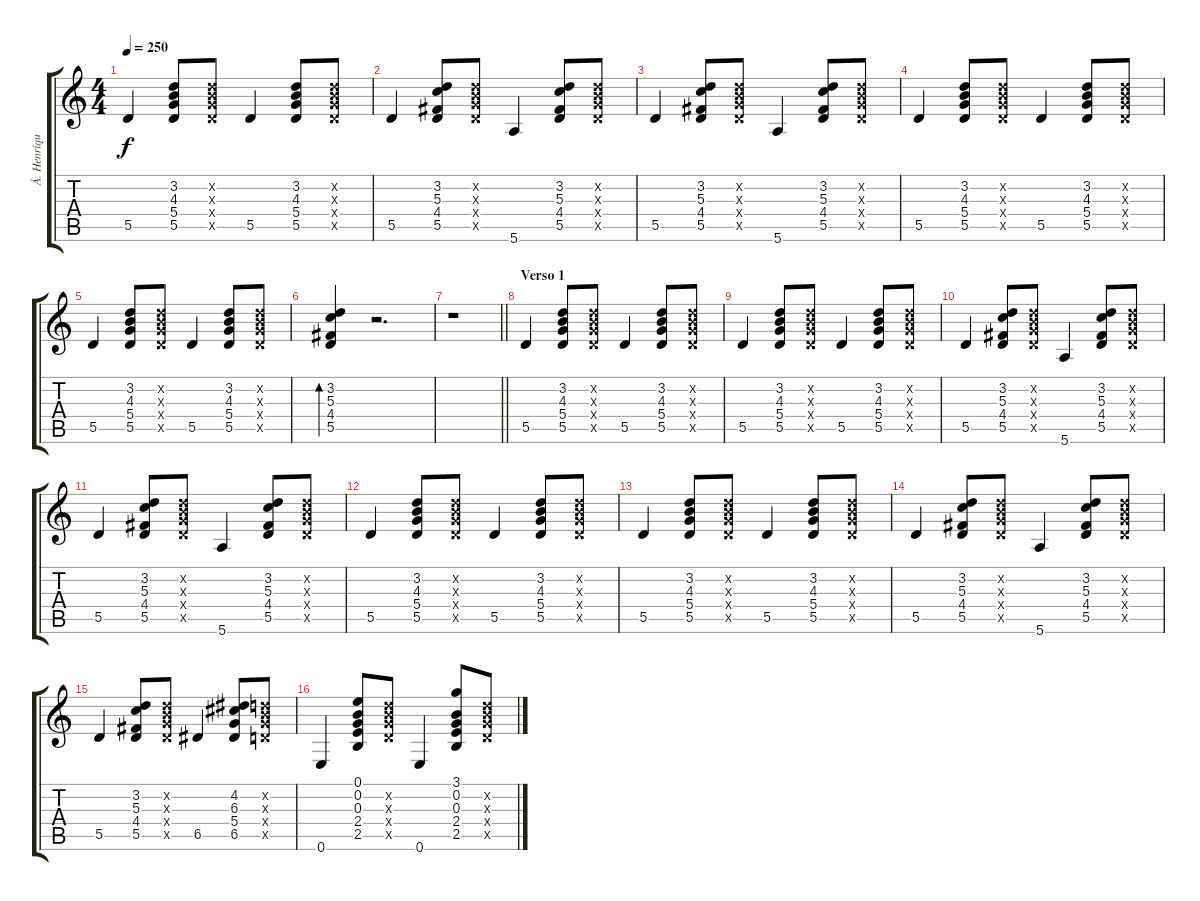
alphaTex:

\track ("Á. Henríquez [Gtr 2]" "Á. Henríqu") {instrument acousticguitarsteel}
\staff {score tabs}
\tuning (E4 B3 G3 D3 A2 E2) {hide}
\ts (4 4)
\tempo 250
\clef g2
\ks c
5.5.4{dy f} (3.2 4.3 5.4 5.5).8 (3.2{x} 4.3{x} 5.4{x} 5.5{x}).8 5.5.4 (3.2 4.3 5.4 5.5).8 (3.2{x} 4.3{x} 5.4{x} 5.5{x}).8 |
5.5.4 (3.2 5.3 4.4 5.5).8 (3.2{x} 4.3{x} 5.4{x} 5.5{x}).8 5.6.4 (3.2 5.3 4.4 5.5).8 (3.2{x} 4.3{x} 5.4{x} 5.5{x}).8 |
5.5.4 (3.2 5.3 4.4 5.5).8 (3.2{x} 4.3{x} 5.4{x} 5.5{x}).8 5.6.4 (3.2 5.3 4.4 5.5).8 (3.2{x} 4.3{x} 5.4{x} 5.5{x}).8 |
5.5.4 (3.2 4.3 5.4 5.5).8 (3.2{x} 4.3{x} 5.4{x} 5.5{x}).8 5.5.4 (3.2 4.3 5.4 5.5).8 (3.2{x} 4.3{x} 5.4{x} 5.5{x}).8 |
5.5.4 (3.2 4.3 5.4 5.5).8 (3.2{x} 4.3{x} 5.4{x} 5.5{x}).8 5.5.4 (3.2 4.3 5.4 5.5).8 (3.2{x} 4.3{x} 5.4{x} 5.5{x}).8 |
(3.2 5.3 4.4 5.5).4{bd 120} r.2{d} |
\barLineRight lightlight
r.1 |
\section ("" "Verso 1")
5.5.4 (3.2 4.3 5.4 5.5).8 (3.2{x} 4.3{x} 5.4{x} 5.5{x}).8 5.5.4 (3.2 4.3 5.4 5.5).8 (3.2{x} 4.3{x} 5.4{x} 5.5{x}).8 |
5.5.4 (3.2 4.3 5.4 5.5).8 (3.2{x} 4.3{x} 5.4{x} 5.5{x}).8 5.5.4 (3.2 4.3 5.4 5.5).8 (3.2{x} 4.3{x} 5.4{x} 5.5{x}).8 |
5.5.4 (3.2 5.3 4.4 5.5).8 (3.2{x} 4.3{x} 5.4{x} 5.5{x}).8 5.6.4 (3.2 5.3 4.4 5.5).8 (3.2{x} 4.3{x} 5.4{x} 5.5{x}).8 |
5.5.4 (3.2 5.3 4.4 5.5).8 (3.2{x} 4.3{x} 5.4{x} 5.5{x}).8 5.6.4 (3.2 5.3 4.4 5.5).8 (3.2{x} 4.3{x} 5.4{x} 5.5{x}).8 |
5.5.4 (3.2 4.3 5.4 5.5).8 (3.2{x} 4.3{x} 5.4{x} 5.5{x}).8 5.5.4 (3.2 4.3 5.4 5.5).8 (3.2{x} 4.3{x} 5.4{x} 5.5{x}).8 |
5.5.4 (3.2 4.3 5.4 5.5).8 (3.2{x} 4.3{x} 5.4{x} 5.5{x}).8 5.5.4 (3.2 4.3 5.4 5.5).8 (3.2{x} 4.3{x} 5.4{x} 5.5{x}).8 |
5.5.4 (3.2 5.3 4.4 5.5).8 (3.2{x} 4.3{x} 5.4{x} 5.5{x}).8 5.6.4 (3.2 5.3 4.4 5.5).8 (3.2{x} 4.3{x} 5.4{x} 5.5{x}).8 |
5.5.4 (3.2 5.3 4.4 5.5).8 (3.2{x} 4.3{x} 5.4{x} 5.5{x}).8 6.5.4 (4.2 6.3 5.4 6.5).8 (3.2{x} 4.3{x} 5.4{x} 5.5{x}).8 |
0.6.4 (0.1 0.2 0.3 2.4 2.5).8 (3.2{x} 4.3{x} 5.4{x} 5.5{x}).8 0.6.4 (3.1 0.2 0.3 2.4 2.5).8 (3.2{x} 4.3{x} 5.4{x} 5.5{x}).8
